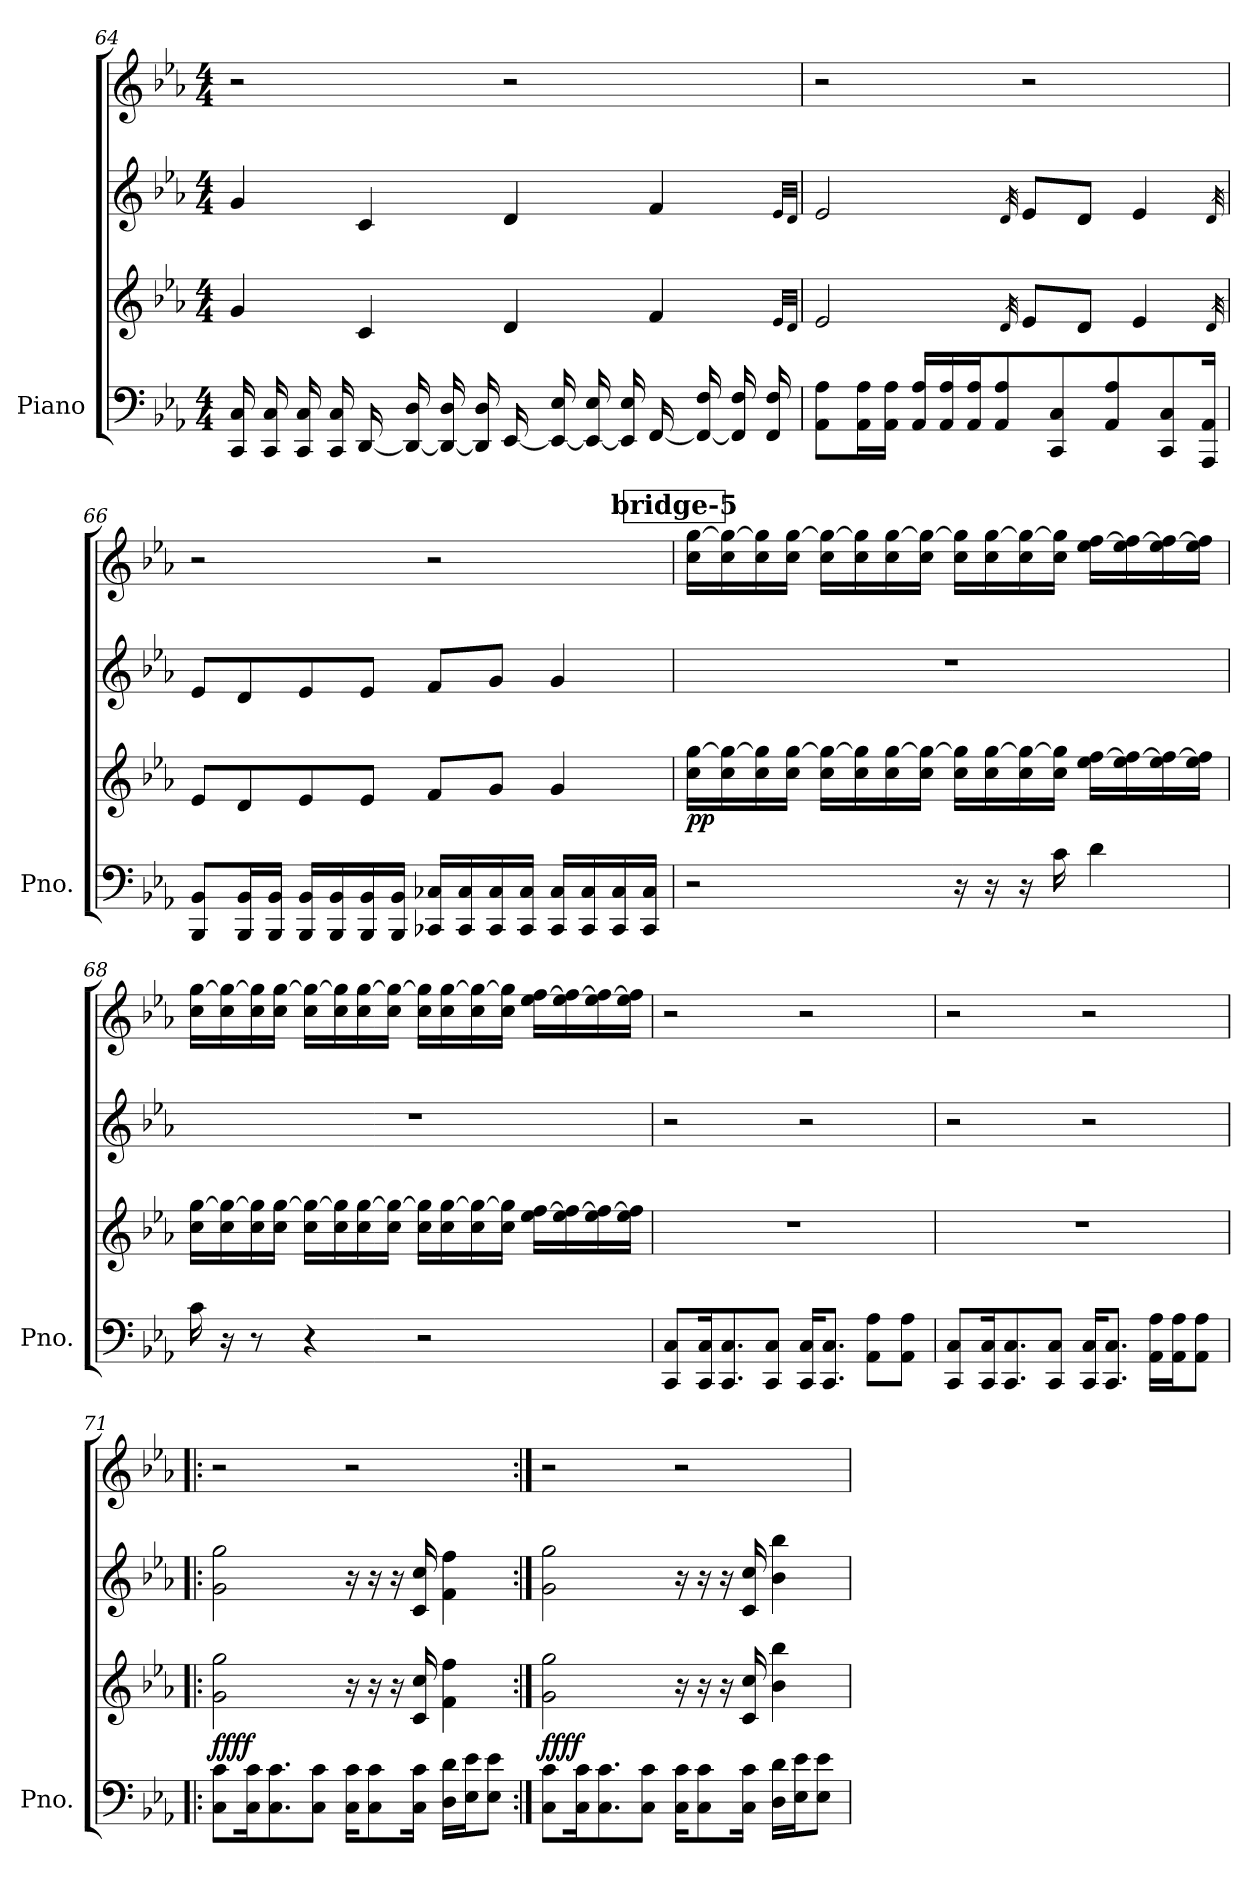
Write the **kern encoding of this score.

**kern	**kern	**kern	**kern	**dynam
*part1	*part1	*part1	*part1	*part1
*staff4	*staff3	*staff2	*staff1	*staff1/2/3/4
*I"Piano	*	*	*	*
*I'Pno.	*	*	*	*
!!LO:LB:g=z
*clefF4	*clefG2	*clefG2	*clefG2	*
*k[b-e-a-]	*k[b-e-a-]	*k[b-e-a-]	*k[b-e-a-]	*
*M4/4	*M4/4	*M4/4	*M4/4	*
=64	=64	=64	=64	=64
16CC/ 16C/	4g/	4g/	2r	.
16CC/ 16C/	.	.	.	.
16CC/ 16C/	.	.	.	.
16CC/ 16C/	.	.	.	.
[16DD/	4c/	4c/	.	.
16DD/_ 16D/	.	.	.	.
16DD/_ 16D/	.	.	.	.
16DD/] 16D/	.	.	.	.
[16EE-/	4d/	4d/	2r	.
16EE-/_ 16E-/	.	.	.	.
16EE-/_ 16E-/	.	.	.	.
16EE-/] 16E-/	.	.	.	.
[16FF/	4f/	4f/	.	.
16FF/_ 16F/	.	.	.	.
16FF/] 16F/	.	.	.	.
16FF/ 16F/	.	.	.	.
.	32qe-/LLL	32qe-/LLL	.	.
.	32qd/JJJ	32qd/JJJ	.	.
=65	=65	=65	=65	=65
8AA-\ 8A-\L	2e-/	2e-/	2r	.
16AA-\ 16A-\L	.	.	.	.
16AA-\ 16A-\JJ	.	.	.	.
16AA-/ 16A-/LL	.	.	.	.
16AA-/ 16A-/	.	.	.	.
16AA-/ 16A-/J	.	.	.	.
8AA-/ 8A-/	.	.	.	.
.	32qd/	32qd/	.	.
.	8e-/L	8e-/L	2r	.
8CC/ 8C/	.	.	.	.
.	8d/J	8d/J	.	.
8AA-/ 8A-/	.	.	.	.
.	4e-/	4e-/	.	.
8CC/ 8C/	.	.	.	.
16AAA-/ 16AA-/Jk	.	.	.	.
.	32qd/	32qd/	.	.
!!LO:LB:g=z
=66	=66	=66	=66	=66
8BBB-/ 8BB-/L	8e-/L	8e-/L	2r	.
16BBB-/ 16BB-/L	8d/	8d/	.	.
16BBB-/ 16BB-/JJ	.	.	.	.
16BBB-/ 16BB-/LL	8e-/	8e-/	.	.
16BBB-/ 16BB-/	.	.	.	.
16BBB-/ 16BB-/	8e-/J	8e-/J	.	.
16BBB-/ 16BB-/JJ	.	.	.	.
16CC-X/ 16C-X/LL	8f/L	8f/L	2r	.
16CC-/ 16C-/	.	.	.	.
16CC-/ 16C-/	8g/J	8g/J	.	.
16CC-/ 16C-/JJ	.	.	.	.
16CC-/ 16C-/LL	4g/	4g/	.	.
16CC-/ 16C-/	.	.	.	.
16CC-/ 16C-/	.	.	.	.
16CC-/ 16C-/JJ	.	.	.	.
!!LO:REH:place=s1:a:B:t=bridge-5
=67	=67	=67	=67	=67
!	!	!	!	!LO:DY:b=3
!	!	!	!	!LO:DY:n=1:b
2r	16cc\ [16gg\LL	1r	16cc\ [16gg\LL	p p
.	16cc\ 16gg\_	.	16cc\ 16gg\_	.
.	16cc\ 16gg\]	.	16cc\ 16gg\]	.
.	16cc\ [16gg\JJ	.	16cc\ [16gg\JJ	.
.	16cc\ 16gg\_LL	.	16cc\ 16gg\_LL	.
.	16cc\ 16gg\]	.	16cc\ 16gg\]	.
.	16cc\ [16gg\	.	16cc\ [16gg\	.
.	16cc\ 16gg\_JJ	.	16cc\ 16gg\_JJ	.
16r	16cc\ 16gg\]LL	.	16cc\ 16gg\]LL	.
16r	16cc\ [16gg\	.	16cc\ [16gg\	.
16r	16cc\ 16gg\_	.	16cc\ 16gg\_	.
16c\	16cc\ 16gg\]JJ	.	16cc\ 16gg\]JJ	.
4d\	16ee-\ [16ff\LL	.	16ee-\ [16ff\LL	.
.	16ee-\ 16ff\_	.	16ee-\ 16ff\_	.
.	16ee-\ 16ff\_	.	16ee-\ 16ff\_	.
.	16ee-\ 16ff\]JJ	.	16ee-\ 16ff\]JJ	.
!!LO:PB:g=z
=68	=68	=68	=68	=68
16c\	16cc\ [16gg\LL	1r	16cc\ [16gg\LL	.
16r	16cc\ 16gg\_	.	16cc\ 16gg\_	.
8r	16cc\ 16gg\]	.	16cc\ 16gg\]	.
.	16cc\ [16gg\JJ	.	16cc\ [16gg\JJ	.
4r	16cc\ 16gg\_LL	.	16cc\ 16gg\_LL	.
.	16cc\ 16gg\]	.	16cc\ 16gg\]	.
.	16cc\ [16gg\	.	16cc\ [16gg\	.
.	16cc\ 16gg\_JJ	.	16cc\ 16gg\_JJ	.
2r	16cc\ 16gg\]LL	.	16cc\ 16gg\]LL	.
.	16cc\ [16gg\	.	16cc\ [16gg\	.
.	16cc\ 16gg\_	.	16cc\ 16gg\_	.
.	16cc\ 16gg\]JJ	.	16cc\ 16gg\]JJ	.
.	16ee-\ [16ff\LL	.	16ee-\ [16ff\LL	.
.	16ee-\ 16ff\_	.	16ee-\ 16ff\_	.
.	16ee-\ 16ff\_	.	16ee-\ 16ff\_	.
.	16ee-\ 16ff\]JJ	.	16ee-\ 16ff\]JJ	.
=69	=69	=69	=69	=69
8CC/ 8C/L	1r	2r	2r	.
16CC/ 16C/K	.	.	.	.
8.CC/ 8.C/	.	.	.	.
8CC/ 8C/J	.	.	.	.
16CC/ 16C/KL	.	2r	2r	.
8.CC/ 8.C/J	.	.	.	.
8AA-\ 8A-\L	.	.	.	.
8AA-\ 8A-\J	.	.	.	.
=70	=70	=70	=70	=70
8CC/ 8C/L	1r	2r	2r	.
16CC/ 16C/K	.	.	.	.
8.CC/ 8.C/	.	.	.	.
8CC/ 8C/J	.	.	.	.
16CC/ 16C/KL	.	2r	2r	.
8.CC/ 8.C/J	.	.	.	.
16AA-\ 16A-\LL	.	.	.	.
16AA-\ 16A-\J	.	.	.	.
8AA-\ 8A-\J	.	.	.	.
!!LO:LB:g=z
=71!|:	=71!|:	=71!|:	=71!|:	=71!|:
!	!	!	!	!LO:DY:b=3
!	!	!	!	!LO:DY:n=1:b=2
8C\ 8c\L	2g\ 2gg\	2g\ 2gg\	2r	ff ff
16C\ 16c\K	.	.	.	.
8.C\ 8.c\	.	.	.	.
8C\ 8c\J	.	.	.	.
16C\ 16c\KL	16r	16r	2r	.
8C\ 8c\	16r	16r	.	.
.	16r	16r	.	.
16C\ 16c\Jk	16c/ 16cc/	16c/ 16cc/	.	.
16D\ 16d\LL	4f\ 4ff\	4f\ 4ff\	.	.
16E-\ 16e-\J	.	.	.	.
8E-\ 8e-\J	.	.	.	.
=72:|!	=72:|!	=72:|!	=72:|!	=72:|!
!	!	!	!	!LO:DY:b=3
!	!	!	!	!LO:DY:n=1:b=2
8C\ 8c\L	2g\ 2gg\	2g\ 2gg\	2r	ff ff
16C\ 16c\K	.	.	.	.
8.C\ 8.c\	.	.	.	.
8C\ 8c\J	.	.	.	.
16C\ 16c\KL	16r	16r	2r	.
8C\ 8c\	16r	16r	.	.
.	16r	16r	.	.
16C\ 16c\Jk	16c/ 16cc/	16c/ 16cc/	.	.
16D\ 16d\LL	4b-\ 4bb-\	4b-\ 4bb-\	.	.
16E-\ 16e-\J	.	.	.	.
8E-\ 8e-\J	.	.	.	.
=	=	=	=	=
*-	*-	*-	*-	*-
